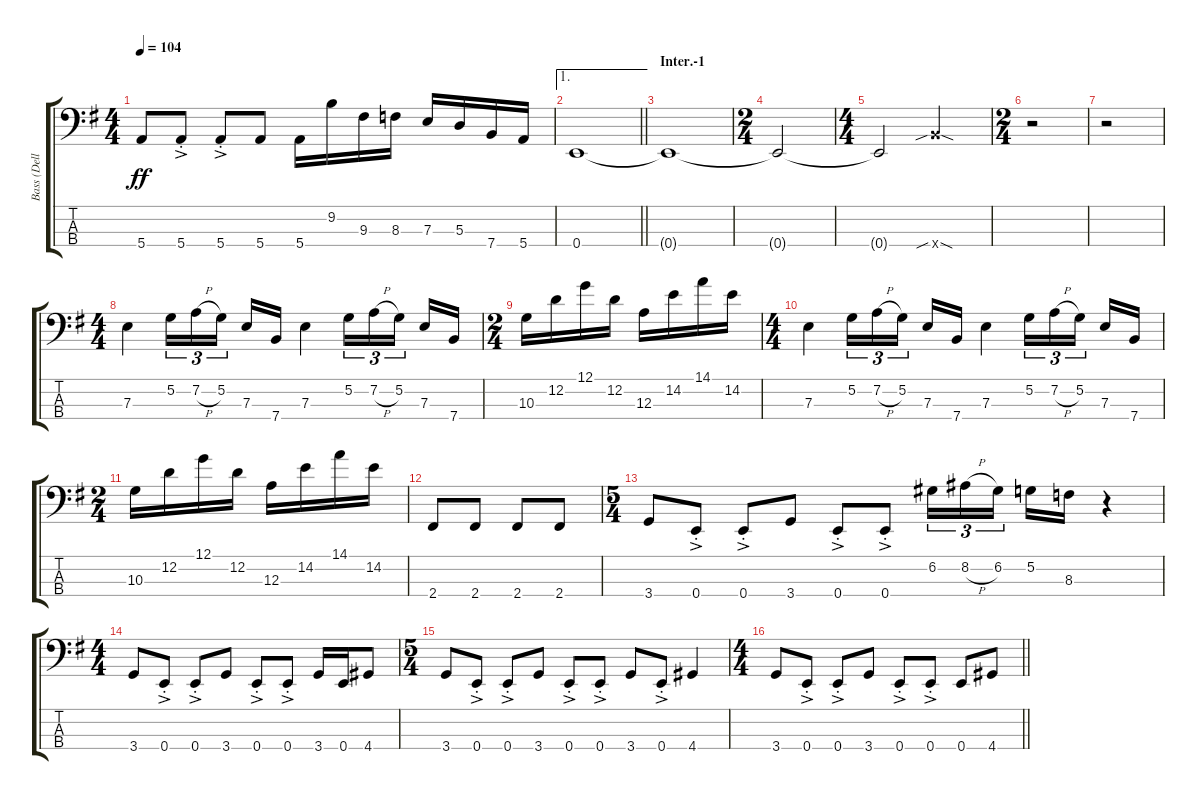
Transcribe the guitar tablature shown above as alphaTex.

\track ("Bass (Della)" "Bass (Dell") {instrument electricbassfinger}
\staff {score tabs}
\tuning (G2 D2 A1 E1) {hide}
\ts (4 4)
\tempo 104
\clef f4
\ks eminor
5.4.8{dy ff} 5.4{ac st}.8 5.4{ac st}.8 5.4.8 5.4.16 9.2.16 9.3.16 8.3.16 7.3.16 5.3.16 7.4.16 5.4.16 |
\ae 1
\barLineRight lightlight
0.4.1 |
\section ("" "Inter.-1")
0.4{t}.1 |
\ts (2 4)
0.4{t}.2 |
\ts (4 4)
0.4{t}.2 7.4{sib sod x}.2 |
\ts (2 4)
r.2 |
r.2 |
\ts (4 4)
7.3.4 5.2.16{tu (3 2)} 7.2{h}.16{tu (3 2)} 5.2.16{tu (3 2) beam splitsecondary} 7.3.16 7.4.16 7.3.4 5.2.16{tu (3 2)} 7.2{h}.16{tu (3 2)} 5.2.16{tu (3 2) beam splitsecondary} 7.3.16 7.4.16 |
\ts (2 4)
10.3.16 12.2.16 12.1.16 12.2.16 12.3.16 14.2.16 14.1.16 14.2.16 |
\ts (4 4)
7.3.4 5.2.16{tu (3 2)} 7.2{h}.16{tu (3 2)} 5.2.16{tu (3 2) beam splitsecondary} 7.3.16 7.4.16 7.3.4 5.2.16{tu (3 2)} 7.2{h}.16{tu (3 2)} 5.2.16{tu (3 2) beam splitsecondary} 7.3.16 7.4.16 |
\ts (2 4)
10.3.16 12.2.16 12.1.16 12.2.16 12.3.16 14.2.16 14.1.16 14.2.16 |
2.4.8 2.4.8 2.4.8 2.4.8 |
\ts (5 4)
3.4.8 0.4{ac st}.8 0.4{ac st}.8 3.4.8 0.4{ac st}.8 0.4{ac st}.8 6.2.16{tu (3 2)} 8.2{h}.16{tu (3 2)} 6.2.16{tu (3 2) beam splitsecondary} 5.2.16 8.3.16 r.4 |
\ts (4 4)
3.4.8 0.4{ac st}.8 0.4{ac st}.8 3.4.8 0.4{ac st}.8 0.4{ac st}.8 3.4.16 0.4.16 4.4.8 |
\ts (5 4)
3.4.8 0.4{ac st}.8 0.4{ac st}.8 3.4.8 0.4{ac st}.8 0.4{ac st}.8 3.4.8 0.4{ac st}.8 4.4.4 |
\ts (4 4)
\barLineRight lightlight
3.4.8 0.4{ac st}.8 0.4{ac st}.8 3.4.8 0.4{ac st}.8 0.4{ac st}.8 0.4.8 4.4.8
